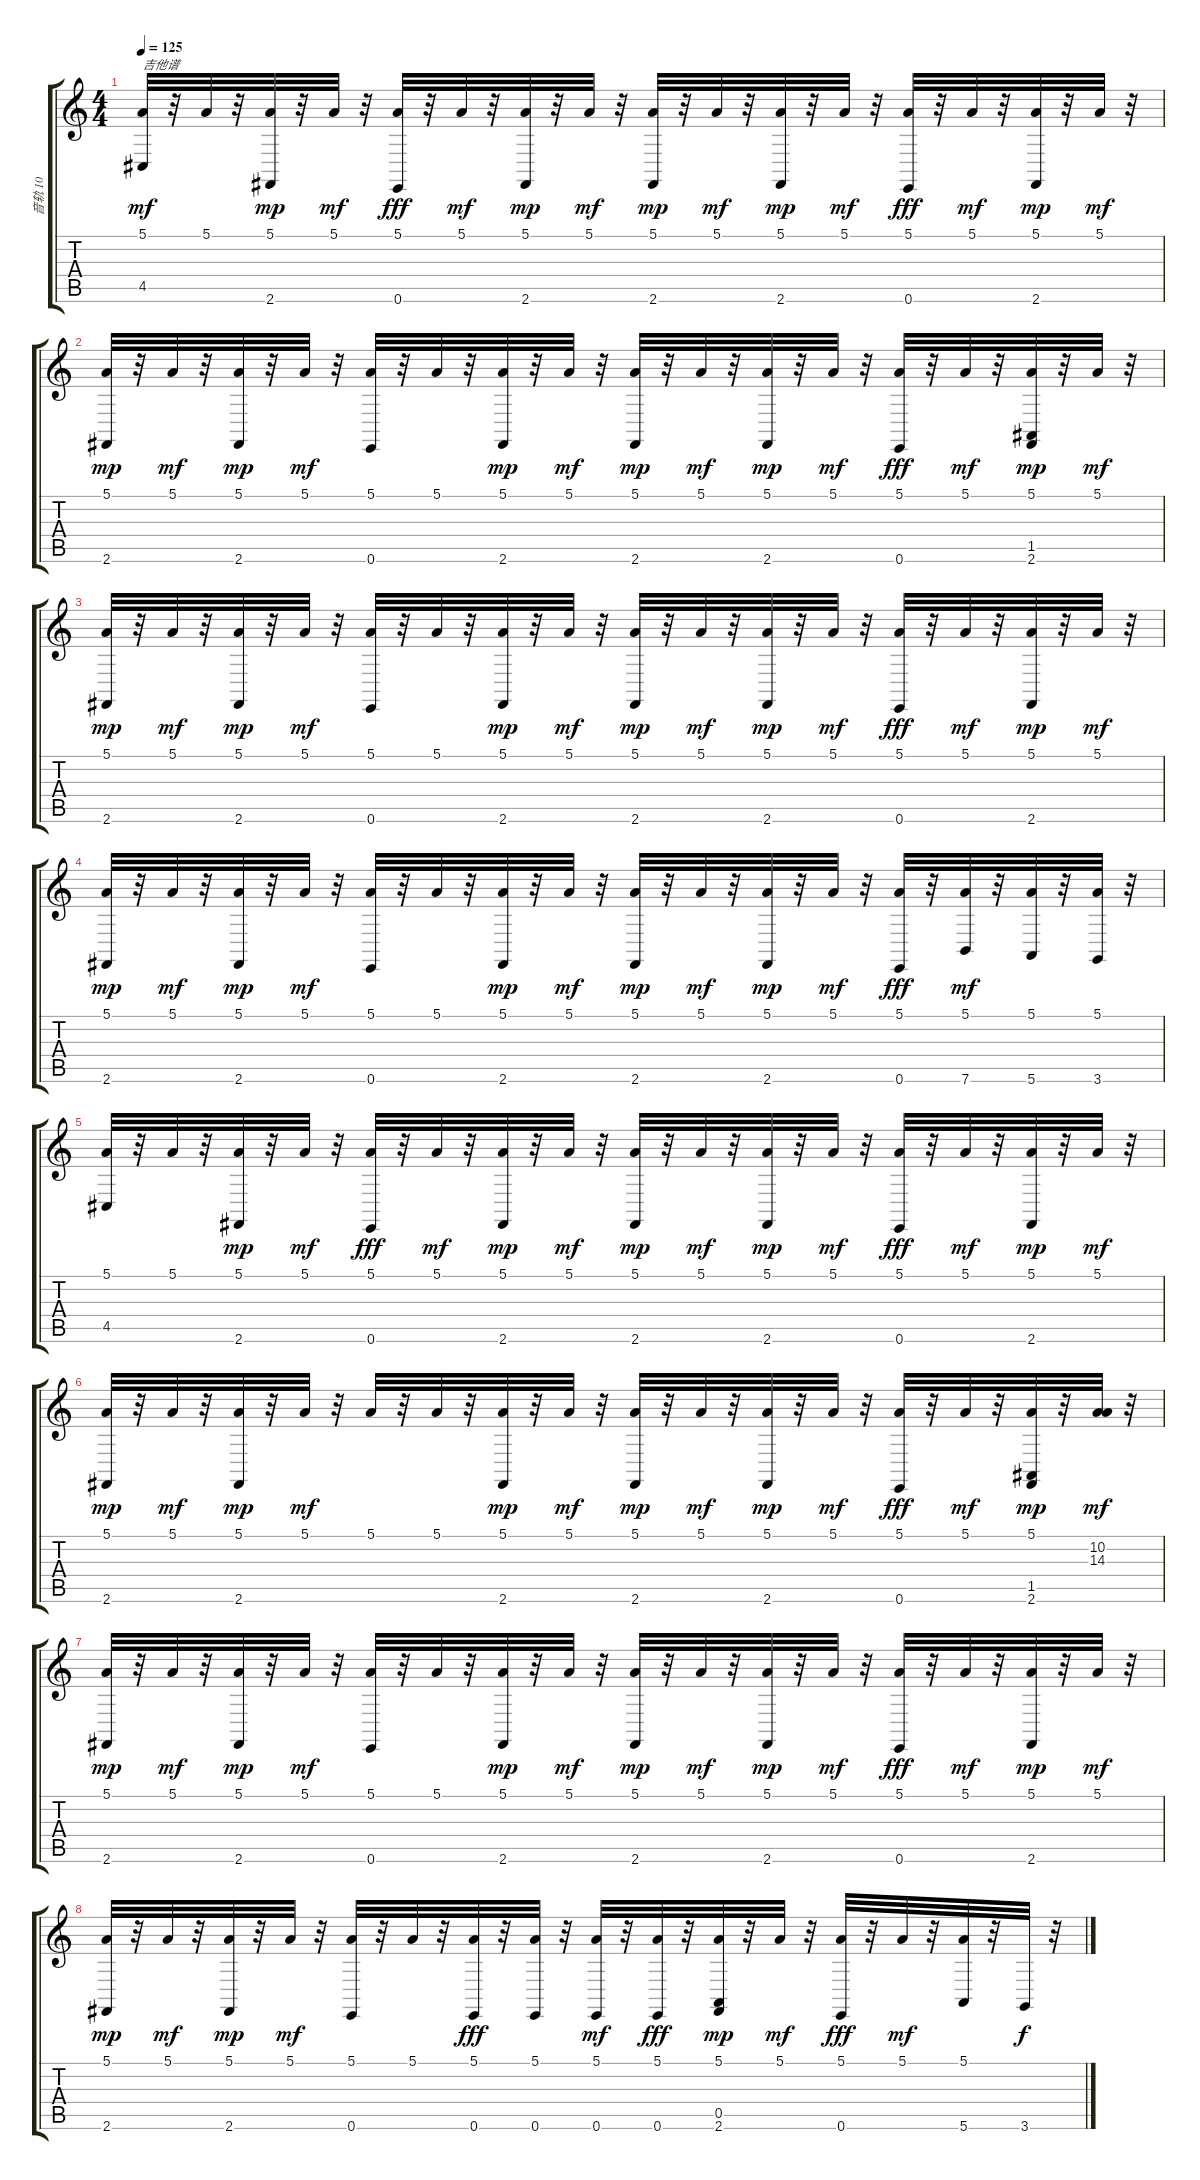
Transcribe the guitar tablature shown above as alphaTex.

\track ("音轨 10" "音轨 10") {instrument acousticgrandpiano}
\staff {score tabs}
\tuning (E4 B3 G3 D3 A2 E2) {hide}
\ts (4 4)
\tempo 125
\clef g2
\ks c
(5.1 4.5).32{txt "吉他谱" dy mf instrument acousticgrandpiano} r.32 5.1.32 r.32 (5.1 2.6).32{dy mp} r.32 5.1.32{dy mf} r.32 (5.1 0.6).32{dy fff} r.32 5.1.32{dy mf} r.32 (5.1 2.6).32{dy mp} r.32 5.1.32{dy mf} r.32 (5.1 2.6).32{dy mp} r.32 5.1.32{dy mf} r.32 (5.1 2.6).32{dy mp} r.32 5.1.32{dy mf} r.32 (5.1 0.6).32{dy fff} r.32 5.1.32{dy mf} r.32 (5.1 2.6).32{dy mp} r.32 5.1.32{dy mf} r.32 |
(5.1 2.6).32{dy mp} r.32 5.1.32{dy mf} r.32 (5.1 2.6).32{dy mp} r.32 5.1.32{dy mf} r.32 (5.1 0.6).32 r.32 5.1.32 r.32 (5.1 2.6).32{dy mp} r.32 5.1.32{dy mf} r.32 (5.1 2.6).32{dy mp} r.32 5.1.32{dy mf} r.32 (5.1 2.6).32{dy mp} r.32 5.1.32{dy mf} r.32 (5.1 0.6).32{dy fff} r.32 5.1.32{dy mf} r.32 (5.1 1.5 2.6).32{dy mp} r.32 5.1.32{dy mf} r.32 |
(5.1 2.6).32{dy mp} r.32 5.1.32{dy mf} r.32 (5.1 2.6).32{dy mp} r.32 5.1.32{dy mf} r.32 (5.1 0.6).32 r.32 5.1.32 r.32 (5.1 2.6).32{dy mp} r.32 5.1.32{dy mf} r.32 (5.1 2.6).32{dy mp} r.32 5.1.32{dy mf} r.32 (5.1 2.6).32{dy mp} r.32 5.1.32{dy mf} r.32 (5.1 0.6).32{dy fff} r.32 5.1.32{dy mf} r.32 (5.1 2.6).32{dy mp} r.32 5.1.32{dy mf} r.32 |
(5.1 2.6).32{dy mp} r.32 5.1.32{dy mf} r.32 (5.1 2.6).32{dy mp} r.32 5.1.32{dy mf} r.32 (5.1 0.6).32 r.32 5.1.32 r.32 (5.1 2.6).32{dy mp} r.32 5.1.32{dy mf} r.32 (5.1 2.6).32{dy mp} r.32 5.1.32{dy mf} r.32 (5.1 2.6).32{dy mp} r.32 5.1.32{dy mf} r.32 (5.1 0.6).32{dy fff} r.32 (5.1 7.6).32{dy mf} r.32 (5.1 5.6).32 r.32 (5.1 3.6).32 r.32 |
(5.1 4.5).32 r.32 5.1.32 r.32 (5.1 2.6).32{dy mp} r.32 5.1.32{dy mf} r.32 (5.1 0.6).32{dy fff} r.32 5.1.32{dy mf} r.32 (5.1 2.6).32{dy mp} r.32 5.1.32{dy mf} r.32 (5.1 2.6).32{dy mp} r.32 5.1.32{dy mf} r.32 (5.1 2.6).32{dy mp} r.32 5.1.32{dy mf} r.32 (5.1 0.6).32{dy fff} r.32 5.1.32{dy mf} r.32 (5.1 2.6).32{dy mp} r.32 5.1.32{dy mf} r.32 |
(5.1 2.6).32{dy mp} r.32 5.1.32{dy mf} r.32 (5.1 2.6).32{dy mp} r.32 5.1.32{dy mf} r.32 5.1.32 r.32 5.1.32 r.32 (5.1 2.6).32{dy mp} r.32 5.1.32{dy mf} r.32 (5.1 2.6).32{dy mp} r.32 5.1.32{dy mf} r.32 (5.1 2.6).32{dy mp} r.32 5.1.32{dy mf} r.32 (5.1 0.6).32{dy fff} r.32 5.1.32{dy mf} r.32 (5.1 1.5 2.6).32{dy mp} r.32 (10.2 14.3).32{dy mf} r.32 |
(5.1 2.6).32{dy mp} r.32 5.1.32{dy mf} r.32 (5.1 2.6).32{dy mp} r.32 5.1.32{dy mf} r.32 (5.1 0.6).32 r.32 5.1.32 r.32 (5.1 2.6).32{dy mp} r.32 5.1.32{dy mf} r.32 (5.1 2.6).32{dy mp} r.32 5.1.32{dy mf} r.32 (5.1 2.6).32{dy mp} r.32 5.1.32{dy mf} r.32 (5.1 0.6).32{dy fff} r.32 5.1.32{dy mf} r.32 (5.1 2.6).32{dy mp} r.32 5.1.32{dy mf} r.32 |
(5.1 2.6).32{dy mp} r.32 5.1.32{dy mf} r.32 (5.1 2.6).32{dy mp} r.32 5.1.32{dy mf} r.32 (5.1 0.6).32 r.32 5.1.32 r.32 (5.1 0.6).32{dy fff} r.32 (5.1 0.6).32 r.32 (5.1 0.6).32{dy mf} r.32 (5.1 0.6).32{dy fff} r.32 (5.1 0.5 2.6).32{dy mp} r.32 5.1.32{dy mf} r.32 (5.1 0.6).32{dy fff} r.32 5.1.32{dy mf} r.32 (5.1 5.6).32 r.32 3.6.32{dy f} r.32
